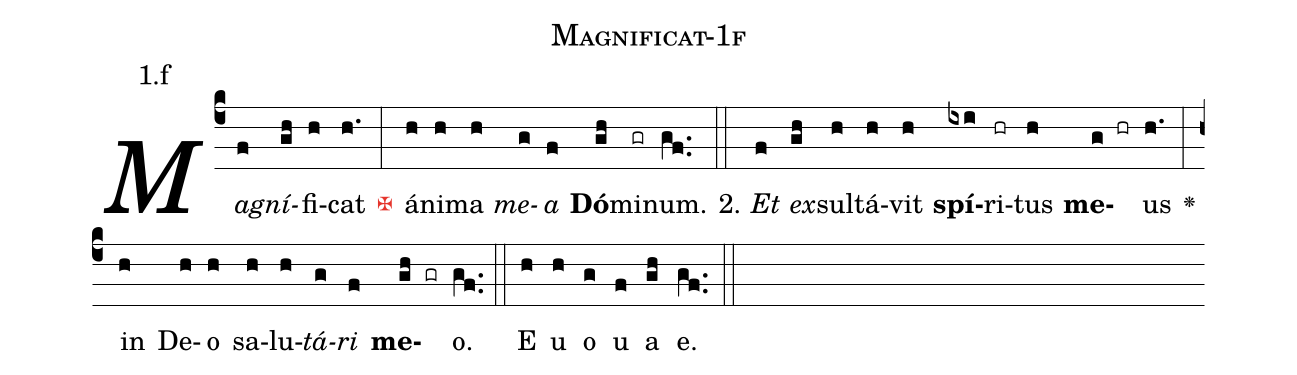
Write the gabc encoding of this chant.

name: Magnificat-1f;
annotation: 1.f;
%%
(c4)<i>Ma</i>(f)<i>gní</i>(gh)fi(h)cat(h.) <c><v>\maltese</v></c>(:) á(h)ni(h)ma(h) <i>me</i>(g)<i>a</i>(f) <b>Dó</b>(gh)mi(gr)num.(gf..) (::)
2. <i>Et</i>(f) <i>ex</i>(gh)sul(h)tá(h)vit(h) <b>spí</b>(ixi)ri(hr)tus(h) <b>me</b>(g hr)us(h.) <v>\greheightstar</v>(:) in(h) De(h)o(h) sa(h)lu(h)<i>tá</i>(g)<i>ri</i>(f) <b>me</b>(gh gr)o.(gf..) (::) E(h) u(h) o(g) u(f) a(gh) e.(gf..) (::)
